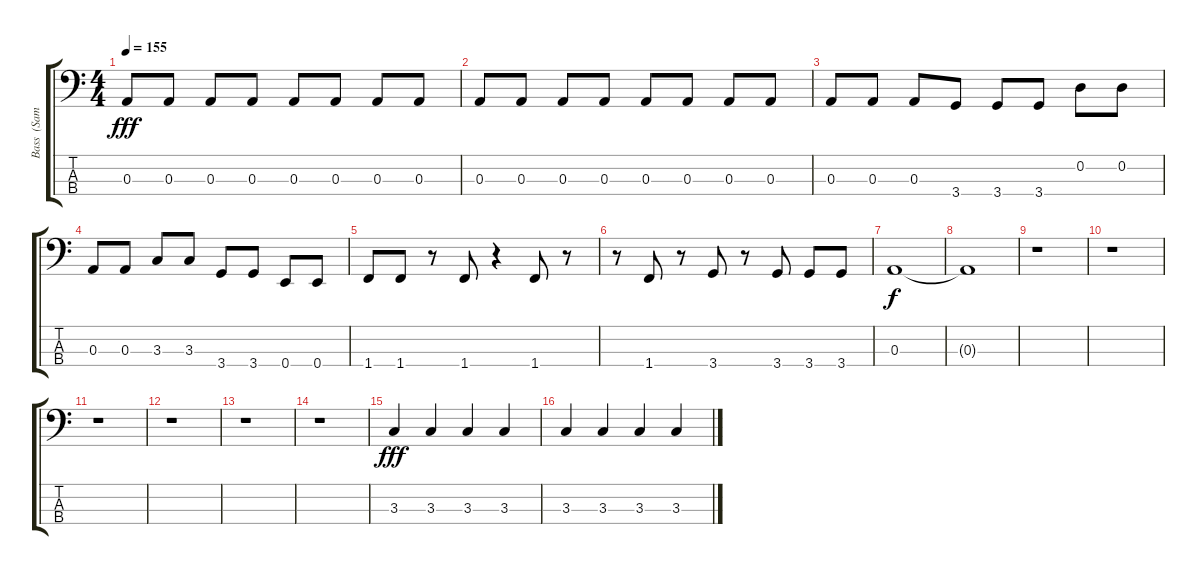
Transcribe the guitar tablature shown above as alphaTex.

\track ("Bass  (Sami)" "Bass  (Sam") {instrument electricbassfinger}
\staff {score tabs}
\tuning (G2 D2 A1 E1) {hide}
\ts (4 4)
\tempo 155
\clef f4
\ks c
0.3.8{dy fff} 0.3.8 0.3.8 0.3.8 0.3.8 0.3.8 0.3.8 0.3.8 |
0.3.8 0.3.8 0.3.8 0.3.8 0.3.8 0.3.8 0.3.8 0.3.8 |
0.3.8 0.3.8 0.3.8 3.4.8 3.4.8 3.4.8 0.2.8 0.2.8 |
0.3.8 0.3.8 3.3.8 3.3.8 3.4.8 3.4.8 0.4.8 0.4.8 |
1.4.8 1.4.8 r.8 1.4.8 r.4 1.4.8 r.8 |
r.8 1.4.8 r.8 3.4.8 r.8 3.4.8 3.4.8 3.4.8 |
0.3.1{dy f volume 13} |
0.3{t}.1 |
r.1 |
r.1 |
r.1 |
r.1 |
r.1 |
r.1 |
3.3.4{dy fff volume 12} 3.3.4 3.3.4 3.3.4 |
3.3.4 3.3.4 3.3.4 3.3.4
